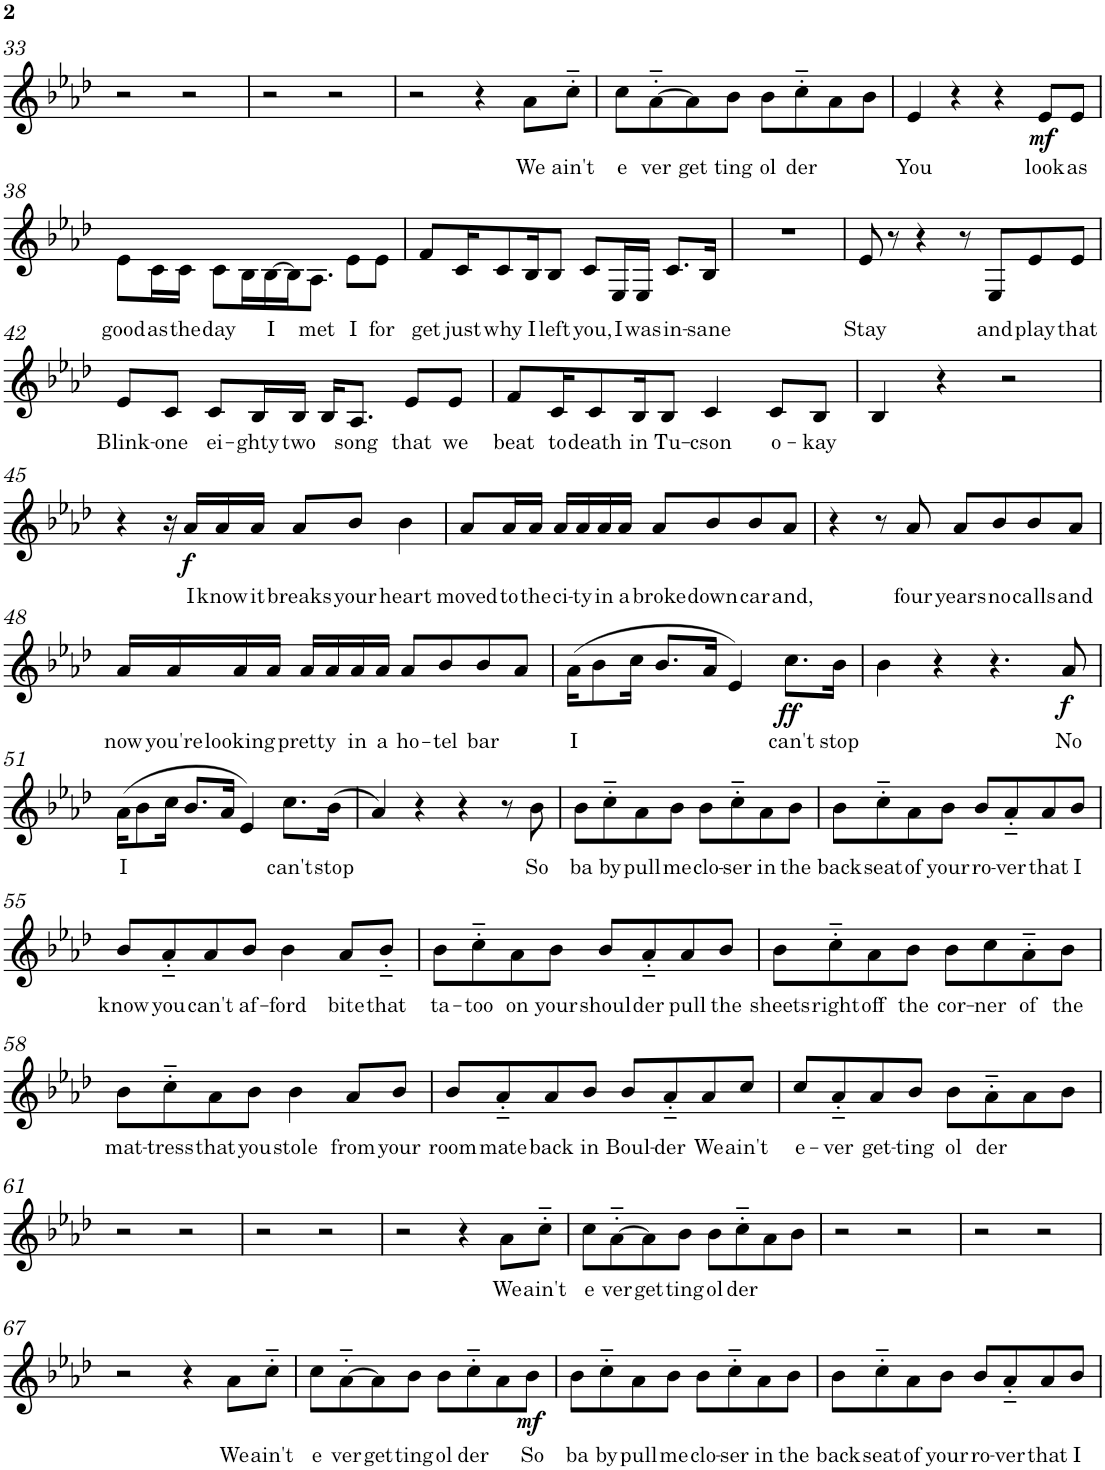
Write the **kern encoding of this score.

**kern	**text	**dynam
*part1	*part1	*part1
*staff1	*staff1	*staff1
*I"Piano	*	*
*I'Pno.	*	*
!!LO:PB:g=z
*clefG2	*	*
*k[b-e-a-d-]	*	*
*M4/4	*	*
=33	=33	=33
2r	.	.
2r	.	.
=34	=34	=34
2r	.	.
2r	.	.
=35	=35	=35
2r	.	.
4r	.	.
!	!LO:LY:b	!
8a-\L	We	.
!	!LO:LY:b	!
8cc'~\J	ain't	.
=36	=36	=36
!	!LO:LY:b	!
8cc\L	e	.
!	!LO:LY:b	!
[8a-'~\	ver	.
!	!LO:LY:b	!
8a-\]	get	.
!	!LO:LY:b	!
8b-\J	ting	.
!	!LO:LY:b	!
8b-\L	ol	.
!	!LO:LY:b	!
8cc'~\	der	.
8a-\	.	.
8b-\J	.	.
=37	=37	=37
!	!LO:LY:b	!
4e-/	You	.
4r	.	.
4r	.	.
!	!LO:LY:b	!LO:DY:b
8e-/L	look	mf
!	!LO:LY:b	!
8e-/J	as	.
!!LO:LB:g=z
=38	=38	=38
!	!LO:LY:b	!
8e-\L	good	.
!	!LO:LY:b	!
16c\L	as	.
!	!LO:LY:b	!
16c\JJ	the	.
!	!LO:LY:b	!
8c\L	day	.
16B-\L	.	.
!	!LO:LY:b	!
[16B-\	I	.
16B-\J]	.	.
!	!LO:LY:b	!
8.A-\J	met	.
!	!LO:LY:b	!
8e-\L	I	.
!	!LO:LY:b	!
8e-\J	for	.
=39	=39	=39
!	!LO:LY:b	!
8f/L	get	.
!	!LO:LY:b	!
16c/K	just	.
!	!LO:LY:b	!
8c/	why	.
!	!LO:LY:b	!
16B-/K	I	.
!	!LO:LY:b	!
8B-/J	left	.
!	!LO:LY:b	!
8c/L	you,	.
!	!LO:LY:b	!
16E-/L	I	.
!	!LO:LY:b	!
16E-/JJ	was	.
!	!LO:LY:b	!
8.c/L	in-	.
!	!LO:LY:b	!
16B-/Jk	-sane	.
=40	=40	=40
1r	.	.
=41	=41	=41
!	!LO:LY:b	!
8e-/	Stay	.
8r	.	.
4r	.	.
8r	.	.
!	!LO:LY:b	!
8E-/L	and	.
!	!LO:LY:b	!
8e-/	play	.
!	!LO:LY:b	!
8e-/J	that	.
!!LO:LB:g=z
=42	=42	=42
!	!LO:LY:b	!
8e-/L	Blink-	.
!	!LO:LY:b	!
8c/J	-one	.
!	!LO:LY:b	!
8c/L	ei-	.
!	!LO:LY:b	!
16B-/L	-ghty	.
!	!LO:LY:b	!
16B-/JJ	two	.
16B-/KL	.	.
!	!LO:LY:b	!
8.A-/J	song	.
!	!LO:LY:b	!
8e-/L	that	.
!	!LO:LY:b	!
8e-/J	we	.
=43	=43	=43
!	!LO:LY:b	!
8f/L	beat	.
!	!LO:LY:b	!
16c/K	to	.
!	!LO:LY:b	!
8c/	death	.
!	!LO:LY:b	!
16B-/K	in	.
!	!LO:LY:b	!
8B-/J	Tu-	.
!	!LO:LY:b	!
4c/	-cson	.
!	!LO:LY:b	!
8c/L	o-	.
!	!LO:LY:b	!
8B-/J	-kay	.
=44	=44	=44
4B-/	.	.
4r	.	.
2r	.	.
!!LO:LB:g=z
=45	=45	=45
4r	.	.
16r	.	.
!	!LO:LY:b	!LO:DY:b
16a-/LL	I	f
!	!LO:LY:b	!
16a-/	know	.
!	!LO:LY:b	!
16a-/JJ	it	.
!	!LO:LY:b	!
8a-/L	breaks	.
!	!LO:LY:b	!
8b-/J	your	.
!	!LO:LY:b	!
4b-\	heart	.
=46	=46	=46
!	!LO:LY:b	!
8a-/L	moved	.
!	!LO:LY:b	!
16a-/L	to	.
!	!LO:LY:b	!
16a-/JJ	the	.
!	!LO:LY:b	!
16a-/LL	ci-	.
!	!LO:LY:b	!
16a-/	-ty	.
!	!LO:LY:b	!
16a-/	in	.
!	!LO:LY:b	!
16a-/JJ	a	.
!	!LO:LY:b	!
8a-/L	broke	.
!	!LO:LY:b	!
8b-/	down	.
!	!LO:LY:b	!
8b-/	car	.
!	!LO:LY:b	!
8a-/J	and,	.
=47	=47	=47
4r	.	.
8r	.	.
!	!LO:LY:b	!
8a-/	four	.
!	!LO:LY:b	!
8a-/L	years	.
!	!LO:LY:b	!
8b-/	no	.
!	!LO:LY:b	!
8b-/	calls	.
!	!LO:LY:b	!
8a-/J	and	.
!!LO:LB:g=z
=48	=48	=48
!	!LO:LY:b	!
16a-/LL	now	.
!	!LO:LY:b	!
16a-/	you're	.
!	!LO:LY:b	!
16a-/	looking	.
16a-/JJ	.	.
!	!LO:LY:b	!
16a-/LL	pretty	.
16a-/	.	.
!	!LO:LY:b	!
16a-/	in	.
!	!LO:LY:b	!
16a-/JJ	a	.
!	!LO:LY:b	!
8a-/L	ho-	.
!	!LO:LY:b	!
8b-/	-tel	.
!	!LO:LY:b	!
8b-/	bar	.
8a-/J	.	.
=49	=49	=49
!	!LO:LY:b	!
(>16a-\KL	I	.
8b-\	.	.
16cc\Jk	.	.
8.b-/L	.	.
16a-/Jk	.	.
4e-/)	.	.
!	!LO:LY:b	!LO:DY:b
8.cc\L	can't	ff
!	!LO:LY:b	!
16b-\Jk	stop	.
=50	=50	=50
4b-\	.	.
4r	.	.
4.r	.	.
!	!LO:LY:b	!LO:DY:b
8a-/	No	f
!!LO:LB:g=z
=51	=51	=51
!	!LO:LY:b	!
(>16a-\KL	I	.
8b-\	.	.
16cc\Jk	.	.
8.b-/L	.	.
16a-/Jk	.	.
4e-/)	.	.
!	!LO:LY:b	!
8.cc\L	can't	.
!	!LO:LY:b	!
(>16b-\Jk	stop	.
=52	=52	=52
4a-/)	.	.
4r	.	.
4r	.	.
8r	.	.
!	!LO:LY:b	!
8b-\	So	.
=53	=53	=53
!	!LO:LY:b	!
8b-\L	ba	.
!	!LO:LY:b	!
8cc'~\	by	.
!	!LO:LY:b	!
8a-\	pull	.
!	!LO:LY:b	!
8b-\J	me	.
!	!LO:LY:b	!
8b-\L	clo-	.
!	!LO:LY:b	!
8cc'~\	-ser	.
!	!LO:LY:b	!
8a-\	in	.
!	!LO:LY:b	!
8b-\J	the	.
=54	=54	=54
!	!LO:LY:b	!
8b-\L	back	.
!	!LO:LY:b	!
8cc'~\	seat	.
!	!LO:LY:b	!
8a-\	of	.
!	!LO:LY:b	!
8b-\J	your	.
!	!LO:LY:b	!
8b-/L	ro-	.
!	!LO:LY:b	!
8a-'~/	-ver	.
!	!LO:LY:b	!
8a-/	that	.
!	!LO:LY:b	!
8b-/J	I	.
!!LO:LB:g=z
=55	=55	=55
!	!LO:LY:b	!
8b-/L	know	.
!	!LO:LY:b	!
8a-'~/	you	.
!	!LO:LY:b	!
8a-/	can't	.
!	!LO:LY:b	!
8b-/J	af-	.
!	!LO:LY:b	!
4b-\	-ford	.
!	!LO:LY:b	!
8a-/L	bite	.
!	!LO:LY:b	!
8b-'~/J	that	.
=56	=56	=56
!	!LO:LY:b	!
8b-\L	ta-	.
!	!LO:LY:b	!
8cc'~\	-too	.
!	!LO:LY:b	!
8a-\	on	.
!	!LO:LY:b	!
8b-\J	your	.
!	!LO:LY:b	!
8b-/L	shoul	.
!	!LO:LY:b	!
8a-'~/	der	.
!	!LO:LY:b	!
8a-/	pull	.
!	!LO:LY:b	!
8b-/J	the	.
=57	=57	=57
!	!LO:LY:b	!
8b-\L	sheets	.
!	!LO:LY:b	!
8cc'~\	right	.
!	!LO:LY:b	!
8a-\	off	.
!	!LO:LY:b	!
8b-\J	the	.
!	!LO:LY:b	!
8b-\L	cor-	.
!	!LO:LY:b	!
8cc\	-ner	.
!	!LO:LY:b	!
8a-'~\	of	.
!	!LO:LY:b	!
8b-\J	the	.
!!LO:LB:g=z
=58	=58	=58
!	!LO:LY:b	!
8b-\L	mat-	.
!	!LO:LY:b	!
8cc'~\	-tress	.
!	!LO:LY:b	!
8a-\	that	.
!	!LO:LY:b	!
8b-\J	you	.
!	!LO:LY:b	!
4b-\	stole	.
!	!LO:LY:b	!
8a-/L	from	.
!	!LO:LY:b	!
8b-/J	your	.
=59	=59	=59
!	!LO:LY:b	!
8b-/L	room	.
!	!LO:LY:b	!
8a-'~/	mate	.
!	!LO:LY:b	!
8a-/	back	.
!	!LO:LY:b	!
8b-/J	in	.
!	!LO:LY:b	!
8b-/L	Boul-	.
!	!LO:LY:b	!
8a-'~/	-der	.
!	!LO:LY:b	!
8a-/	We	.
!	!LO:LY:b	!
8cc/J	ain't	.
=60	=60	=60
!	!LO:LY:b	!
8cc/L	e-	.
!	!LO:LY:b	!
8a-'~/	-ver	.
!	!LO:LY:b	!
8a-/	get-	.
!	!LO:LY:b	!
8b-/J	-ting	.
!	!LO:LY:b	!
8b-\L	ol	.
!	!LO:LY:b	!
8a-'~\	der	.
8a-\	.	.
8b-\J	.	.
!!LO:LB:g=z
=61	=61	=61
2r	.	.
2r	.	.
=62	=62	=62
2r	.	.
2r	.	.
=63	=63	=63
2r	.	.
4r	.	.
!	!LO:LY:b	!
8a-\L	We	.
!	!LO:LY:b	!
8cc'~\J	ain't	.
=64	=64	=64
!	!LO:LY:b	!
8cc\L	e	.
!	!LO:LY:b	!
[8a-'~\	ver	.
!	!LO:LY:b	!
8a-\]	get	.
!	!LO:LY:b	!
8b-\J	ting	.
!	!LO:LY:b	!
8b-\L	ol	.
!	!LO:LY:b	!
8cc'~\	der	.
8a-\	.	.
8b-\J	.	.
=65	=65	=65
2r	.	.
2r	.	.
=66	=66	=66
2r	.	.
2r	.	.
!!LO:LB:g=z
=67	=67	=67
2r	.	.
4r	.	.
!	!LO:LY:b	!
8a-\L	We	.
!	!LO:LY:b	!
8cc'~\J	ain't	.
=68	=68	=68
!	!LO:LY:b	!
8cc\L	e	.
!	!LO:LY:b	!
[8a-'~\	ver	.
!	!LO:LY:b	!
8a-\]	get	.
!	!LO:LY:b	!
8b-\J	ting	.
!	!LO:LY:b	!
8b-\L	ol	.
!	!LO:LY:b	!
8cc'~\	der	.
8a-\	.	.
!	!LO:LY:b	!LO:DY:b
8b-\J	So	mf
=69	=69	=69
!	!LO:LY:b	!
8b-\L	ba	.
!	!LO:LY:b	!
8cc'~\	by	.
!	!LO:LY:b	!
8a-\	pull	.
!	!LO:LY:b	!
8b-\J	me	.
!	!LO:LY:b	!
8b-\L	clo-	.
!	!LO:LY:b	!
8cc'~\	-ser	.
!	!LO:LY:b	!
8a-\	in	.
!	!LO:LY:b	!
8b-\J	the	.
=70	=70	=70
!	!LO:LY:b	!
8b-\L	back	.
!	!LO:LY:b	!
8cc'~\	seat	.
!	!LO:LY:b	!
8a-\	of	.
!	!LO:LY:b	!
8b-\J	your	.
!	!LO:LY:b	!
8b-/L	ro-	.
!	!LO:LY:b	!
8a-'~/	-ver	.
!	!LO:LY:b	!
8a-/	that	.
!	!LO:LY:b	!
8b-/J	I	.
=	=	=
*-	*-	*-
